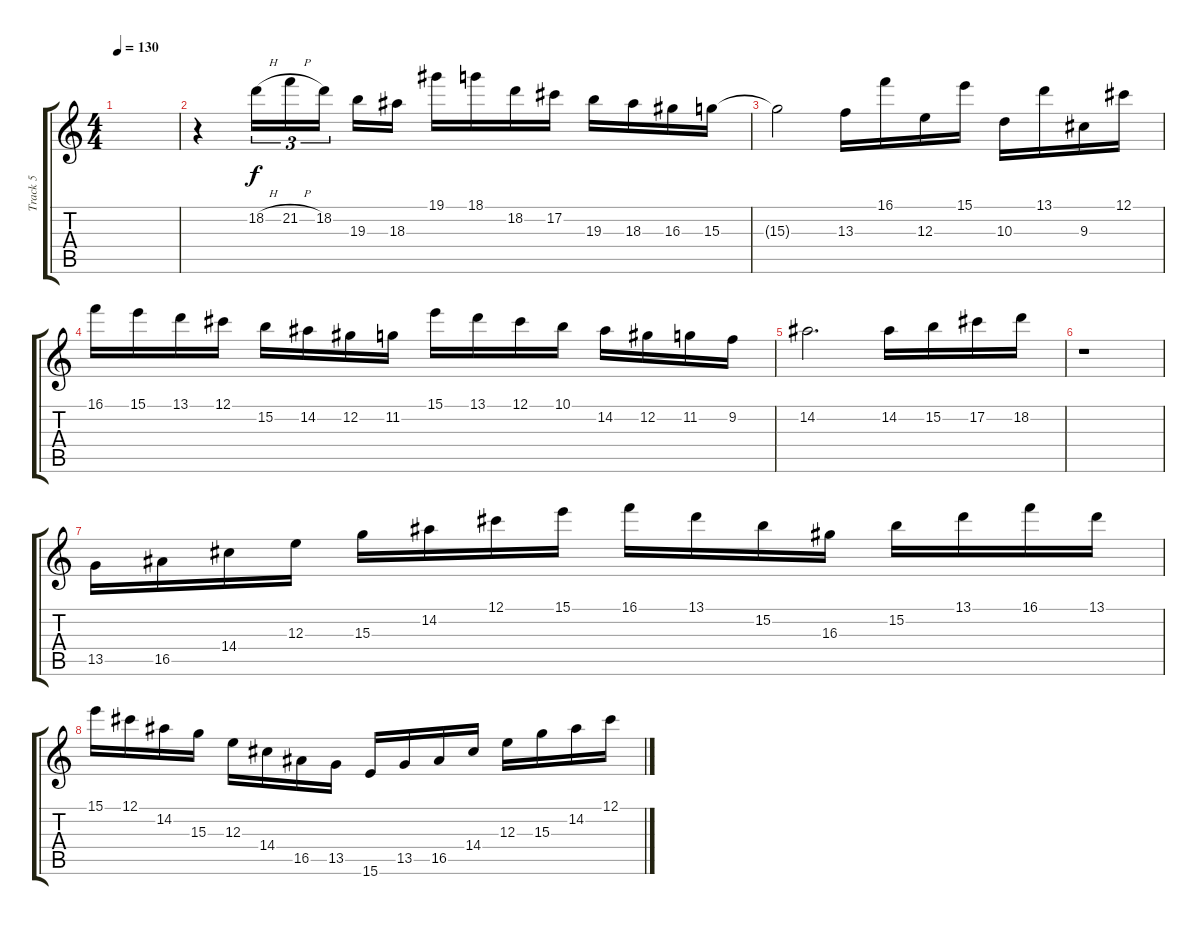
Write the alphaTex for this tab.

\track ("Track 5" "Track 5") {instrument distortionguitar}
\staff {score tabs}
\tuning (Db4 Ab3 E3 B2 Gb2 Db2) {hide}
\ts (4 4)
\tempo 130
\clef g2
\ks c
|
r.4 18.2{h}.16{tu (3 2)} 21.2{h}.16{tu (3 2)} 18.2.16{tu (3 2) beam splitsecondary} 19.3.16 18.3.16 19.1.16 18.1.16 18.2.16 17.2.16 19.3.16 18.3.16 16.3.16 15.3.16 |
15.3{t}.2 13.3.16 16.1.16 12.3.16 15.1.16 10.3.16 13.1.16 9.3.16 12.1.16 |
16.1.16 15.1.16 13.1.16 12.1.16 15.2.16 14.2.16 12.2.16 11.2.16 15.1.16 13.1.16 12.1.16 10.1.16 14.2.16 12.2.16 11.2.16 9.2.16 |
14.2.2{d} 14.2.16 15.2.16 17.2.16 18.2.16 |
r.1 |
13.5.16 16.5.16 14.4.16 12.3.16 15.3.16 14.2.16 12.1.16 15.1.16 16.1.16 13.1.16 15.2.16 16.3.16 15.2.16 13.1.16 16.1.16 13.1.16 |
15.1.16 12.1.16 14.2.16 15.3.16 12.3.16 14.4.16 16.5.16 13.5.16 15.6.16 13.5.16 16.5.16 14.4.16 12.3.16 15.3.16 14.2.16 12.1.16
